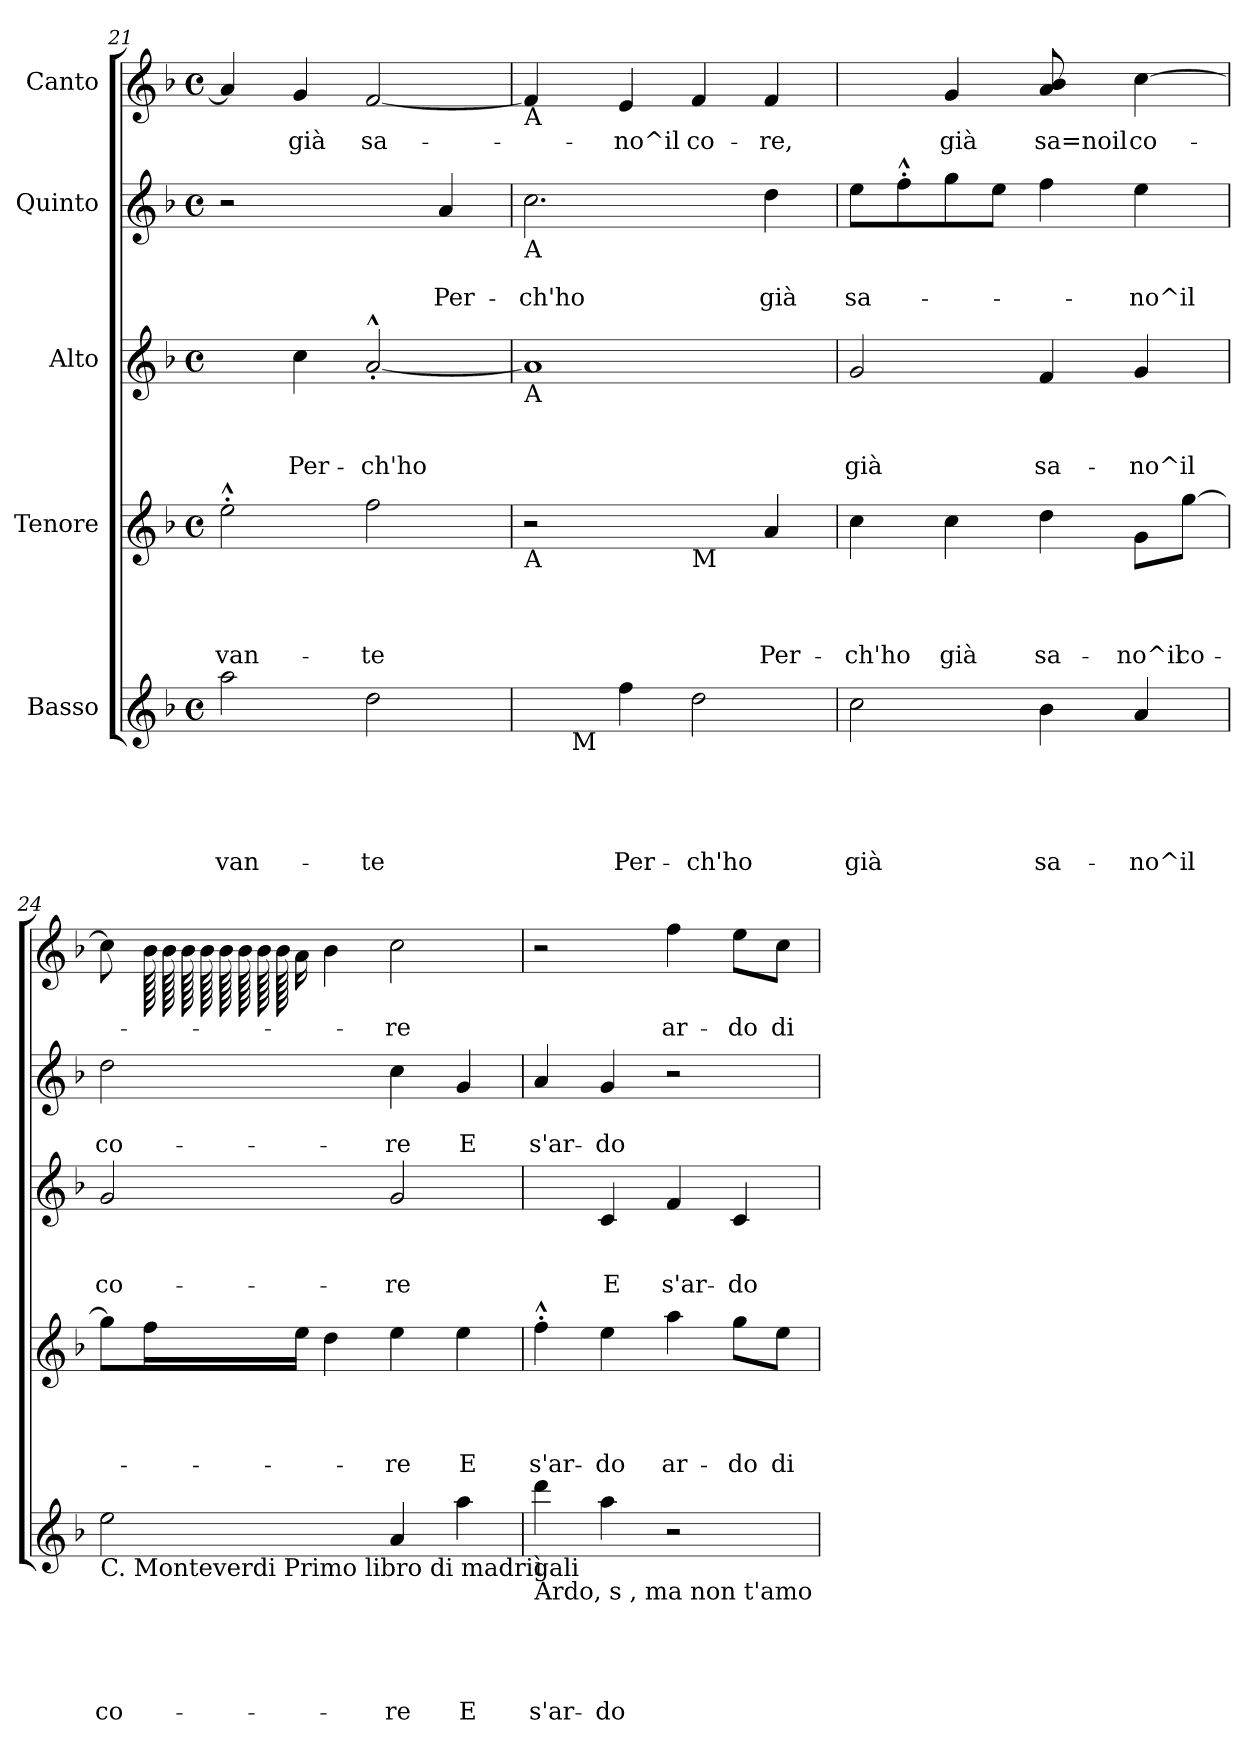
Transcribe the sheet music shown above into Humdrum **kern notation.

**kern	**text	**text	**text	**text	**text	**kern	**text	**text	**text	**text	**kern	**text	**text	**text	**kern	**text	**text	**kern	**text
*part5	*part5	*part5	*part5	*part5	*part5	*part4	*part4	*part4	*part4	*part4	*part3	*part3	*part3	*part3	*part2	*part2	*part2	*part1	*part1
*staff5	*staff5	*staff5	*staff5	*staff5	*staff5	*staff4	*staff4	*staff4	*staff4	*staff4	*staff3	*staff3	*staff3	*staff3	*staff2	*staff2	*staff2	*staff1	*staff1
*I"Basso	*	*	*	*	*	*I"Tenore	*	*	*	*	*I"Alto	*	*	*	*I"Quinto	*	*	*I"Canto	*
*clefG2	*	*	*	*	*	*clefG2	*	*	*	*	*clefG2	*	*	*	*clefG2	*	*	*clefG2	*
*k[b-]	*	*	*	*	*	*k[b-]	*	*	*	*	*k[b-]	*	*	*	*k[b-]	*	*	*k[b-]	*
*F:	*	*	*	*	*	*F:	*	*	*	*	*F:	*	*	*	*F:	*	*	*F:	*
*M4/4	*	*	*	*	*	*M4/4	*	*	*	*	*M4/4	*	*	*	*M4/4	*	*	*M4/4	*
*met(c)	*	*	*	*	*	*met(c)	*	*	*	*	*met(c)	*	*	*	*met(c)	*	*	*met(c)	*
=21	=21	=21	=21	=21	=21	=21	=21	=21	=21	=21	=21	=21	=21	=21	=21	=21	=21	=21	=21
!	!	!	!	!	!LO:LY:b	!	!	!	!	!LO:LY:b	!	!	!	!	!	!	!	!	!
2aa\	.	.	.	.	van-	2ee^^>'>\	.	.	.	van-	4ryy	.	.	.	2r	.	.	4a/]	.
!	!	!	!	!	!	!	!	!	!	!	!	!	!	!LO:LY:b	!	!	!	!	!LO:LY:b
.	.	.	.	.	.	.	.	.	.	.	4cc\	.	.	Per-	.	.	.	4g/	già
!	!	!	!	!	!LO:LY:b	!	!	!	!	!LO:LY:b	!	!	!	!LO:LY:b	!	!	!	!	!LO:LY:b
2dd\	.	.	.	.	-te	2ff\	.	.	.	-te	[<2a^^<'</	.	.	-ch'ho	4ryy	.	.	[<2f/	sa-
!	!	!	!	!	!	!	!	!	!	!	!	!	!	!	!	!	!LO:LY:b	!	!
.	.	.	.	.	.	.	.	.	.	.	.	.	.	.	4a/	.	Per-	.	.
!!LO:PB:g=z
=22	=22	=22	=22	=22	=22	=22	=22	=22	=22	=22	=22	=22	=22	=22	=22	=22	=22	=22	=22
!	!	!	!	!	!	!	!	!	!	!	!	!	!	!	!	!	!	!LO:TX:b:t=A	!
!	!	!	!	!	!	!	!	!	!	!	!	!	!	!	!LO:TX:b:t=A	!	!	!	!
!	!	!	!	!	!	!	!	!	!	!	!LO:TX:b:t=A	!	!	!	!	!	!	!	!
!	!	!	!	!	!	!LO:TX:b:t=A	!	!	!	!	!	!	!	!	!	!	!	!	!
!LO:TX:b:t=B	!	!	!	!	!	!	!	!	!	!	!	!	!	!	!	!	!	!	!
!	!	!	!	!	!	!	!	!	!	!	!	!	!	!	!	!	!LO:LY:b	!	!
*^	*	*	*	*	*	*	*	*	*	*	*	*	*	*	*	*	*	*	*
4ryy	8ryy	.	.	.	.	.	2r	.	.	.	.	1a]	.	.	.	2.cc\	.	-ch'ho	4f/]	.
!	!LO:TX:b:t=M	!	!	!	!	!	!	!	!	!	!	!	!	!	!	!	!	!	!	!
.	2..ryy	.	.	.	.	.	.	.	.	.	.	.	.	.	.	.	.	.	.	.
!	!	!	!	!	!	!LO:LY:b	!	!	!	!	!	!	!	!	!	!	!	!	!	!LO:LY:b
4ff\	.	.	.	.	.	Per-	.	.	.	.	.	.	.	.	.	.	.	.	4e/	-no^il
!	!	!	!	!	!	!	!LO:TX:b:t=M	!	!	!	!	!	!	!	!	!	!	!	!	!
!	!	!	!	!	!	!LO:LY:b	!	!	!	!	!	!	!	!	!	!	!	!	!	!LO:LY:b
2dd\	.	.	.	.	.	-ch'ho	4ryy	.	.	.	.	.	.	.	.	.	.	.	4f/	co-
!	!	!	!	!	!	!	!	!	!	!	!LO:LY:b	!	!	!	!	!	!	!LO:LY:b	!	!LO:LY:b
.	.	.	.	.	.	.	4a/	.	.	.	Per-	.	.	.	.	4dd\	.	già	4f/	-re,
=23	=23	=23	=23	=23	=23	=23	=23	=23	=23	=23	=23	=23	=23	=23	=23	=23	=23	=23	=23	=23
!	!	!	!	!	!	!LO:LY:b	!	!	!	!	!LO:LY:b	!	!	!	!LO:LY:b	!	!	!LO:LY:b	!	!
*v	*v	*	*	*	*	*	*	*	*	*	*	*	*	*	*	*	*	*	*	*
2cc\	.	.	.	.	già	4cc\	.	.	.	-ch'ho	2g/	.	.	già	8ee\L	.	sa-	4ryy	.
.	.	.	.	.	.	.	.	.	.	.	.	.	.	.	8ff^^>'>\	.	.	.	.
!	!	!	!	!	!	!	!	!	!	!LO:LY:b	!	!	!	!	!	!	!	!	!LO:LY:b
.	.	.	.	.	.	4cc\	.	.	.	già	.	.	.	.	8gg\	.	.	4g/	già
.	.	.	.	.	.	.	.	.	.	.	.	.	.	.	8ee\J	.	.	.	.
!	!	!	!	!	!LO:LY:b	!	!	!	!	!LO:LY:b	!	!	!	!LO:LY:b	!	!	!	!	!LO:LY:b
4b-\	.	.	.	.	sa-	4dd\	.	.	.	sa-	4f/	.	.	sa-	4ff\	.	.	8a/ 8b-/	sa=noil
.	.	.	.	.	.	.	.	.	.	.	.	.	.	.	.	.	.	8ryy	.
!	!	!	!	!	!LO:LY:b	!	!	!	!	!LO:LY:b	!	!	!	!LO:LY:b	!	!	!LO:LY:b	!	!LO:LY:b
4a/	.	.	.	.	-no^il	8g\L	.	.	.	-no^il	4g/	.	.	-no^il	4ee\	.	-no^il	[>4cc\	co-
!	!	!	!	!	!	!	!	!	!	!LO:LY:b	!	!	!	!	!	!	!	!	!
.	.	.	.	.	.	[>8gg\J	.	.	.	co-	.	.	.	.	.	.	.	.	.
=24	=24	=24	=24	=24	=24	=24	=24	=24	=24	=24	=24	=24	=24	=24	=24	=24	=24	=24	=24
!LO:TX:b:t=C. Monteverdi Primo libro di madrigali	!	!	!	!	!	!	!	!	!	!	!	!	!	!	!	!	!	!	!
!	!	!	!	!	!LO:LY:b	!	!	!	!	!	!	!	!	!LO:LY:b	!	!	!LO:LY:b	!	!
2ee\	.	.	.	.	co-	8gg\L]	.	.	.	.	2g/	.	.	co-	2dd\	.	co-	8cc\L]	.
*	*	*	*	*	*	*	*	*	*	*	*	*	*	*	*	*	*	*tremolo	*
.	.	.	.	.	.	16ff\L	.	.	.	.	.	.	.	.	.	.	.	128b-\LLLLL	.
.	.	.	.	.	.	.	.	.	.	.	.	.	.	.	.	.	.	128b-\	.
.	.	.	.	.	.	.	.	.	.	.	.	.	.	.	.	.	.	128b-\	.
.	.	.	.	.	.	.	.	.	.	.	.	.	.	.	.	.	.	128b-\	.
.	.	.	.	.	.	.	.	.	.	.	.	.	.	.	.	.	.	128b-\	.
.	.	.	.	.	.	.	.	.	.	.	.	.	.	.	.	.	.	128b-\	.
.	.	.	.	.	.	.	.	.	.	.	.	.	.	.	.	.	.	128b-\	.
.	.	.	.	.	.	.	.	.	.	.	.	.	.	.	.	.	.	128b-\	.
*	*	*	*	*	*	*	*	*	*	*	*	*	*	*	*	*	*	*Xtremolo	*
.	.	.	.	.	.	16ee\JJ	.	.	.	.	.	.	.	.	.	.	.	16a\JJ	.
.	.	.	.	.	.	4dd\	.	.	.	.	.	.	.	.	.	.	.	4b-\	.
!	!	!	!	!	!LO:LY:b	!	!	!	!	!LO:LY:b	!	!	!	!LO:LY:b	!	!	!LO:LY:b	!	!LO:LY:b
4a/	.	.	.	.	-re	4ee\	.	.	.	-re	2g/	.	.	-re	4cc\	.	-re	2cc\	-re
!	!	!	!	!	!LO:LY:b	!	!	!	!	!LO:LY:b	!	!	!	!	!	!	!LO:LY:b	!	!
4aa\	.	.	.	.	E	4ee\	.	.	.	E	.	.	.	.	4g/	.	E	.	.
=25	=25	=25	=25	=25	=25	=25	=25	=25	=25	=25	=25	=25	=25	=25	=25	=25	=25	=25	=25
!LO:TX:b:t=ì	!	!	!	!	!	!	!	!	!	!	!	!	!	!	!	!	!	!	!
!LO:TX:b:t=Ardo, s , ma non t'amo	!	!	!	!	!	!	!	!	!	!	!	!	!	!	!	!	!	!	!
!	!	!	!	!	!LO:LY:b	!	!	!	!	!LO:LY:b	!	!	!	!	!	!	!LO:LY:b	!	!
4ddd\	.	.	.	.	s'ar-	4ff^^>'>\	.	.	.	s'ar-	4ryy	.	.	.	4a/	.	s'ar-	2r	.
!	!	!	!	!	!LO:LY:b	!	!	!	!	!LO:LY:b	!	!	!	!LO:LY:b	!	!	!LO:LY:b	!	!
4aa\	.	.	.	.	-do	4ee\	.	.	.	-do	4c/	.	.	E	4g/	.	-do	.	.
!	!	!	!	!	!	!	!	!	!	!LO:LY:b	!	!	!	!LO:LY:b	!	!	!	!	!LO:LY:b
2r	.	.	.	.	.	4aa\	.	.	.	ar-	4f/	.	.	s'ar-	2r	.	.	4ff\	ar-
!	!	!	!	!	!	!	!	!	!	!LO:LY:b	!	!	!	!LO:LY:b	!	!	!	!	!LO:LY:b
.	.	.	.	.	.	8gg\L	.	.	.	-do	4c/	.	.	-do	.	.	.	8ee\L	-do
!	!	!	!	!	!	!	!	!	!	!LO:LY:b	!	!	!	!	!	!	!	!	!LO:LY:b
.	.	.	.	.	.	8ee\J	.	.	.	di	.	.	.	.	.	.	.	8cc\J	di
=	=	=	=	=	=	=	=	=	=	=	=	=	=	=	=	=	=	=	=
*-	*-	*-	*-	*-	*-	*-	*-	*-	*-	*-	*-	*-	*-	*-	*-	*-	*-	*-	*-
